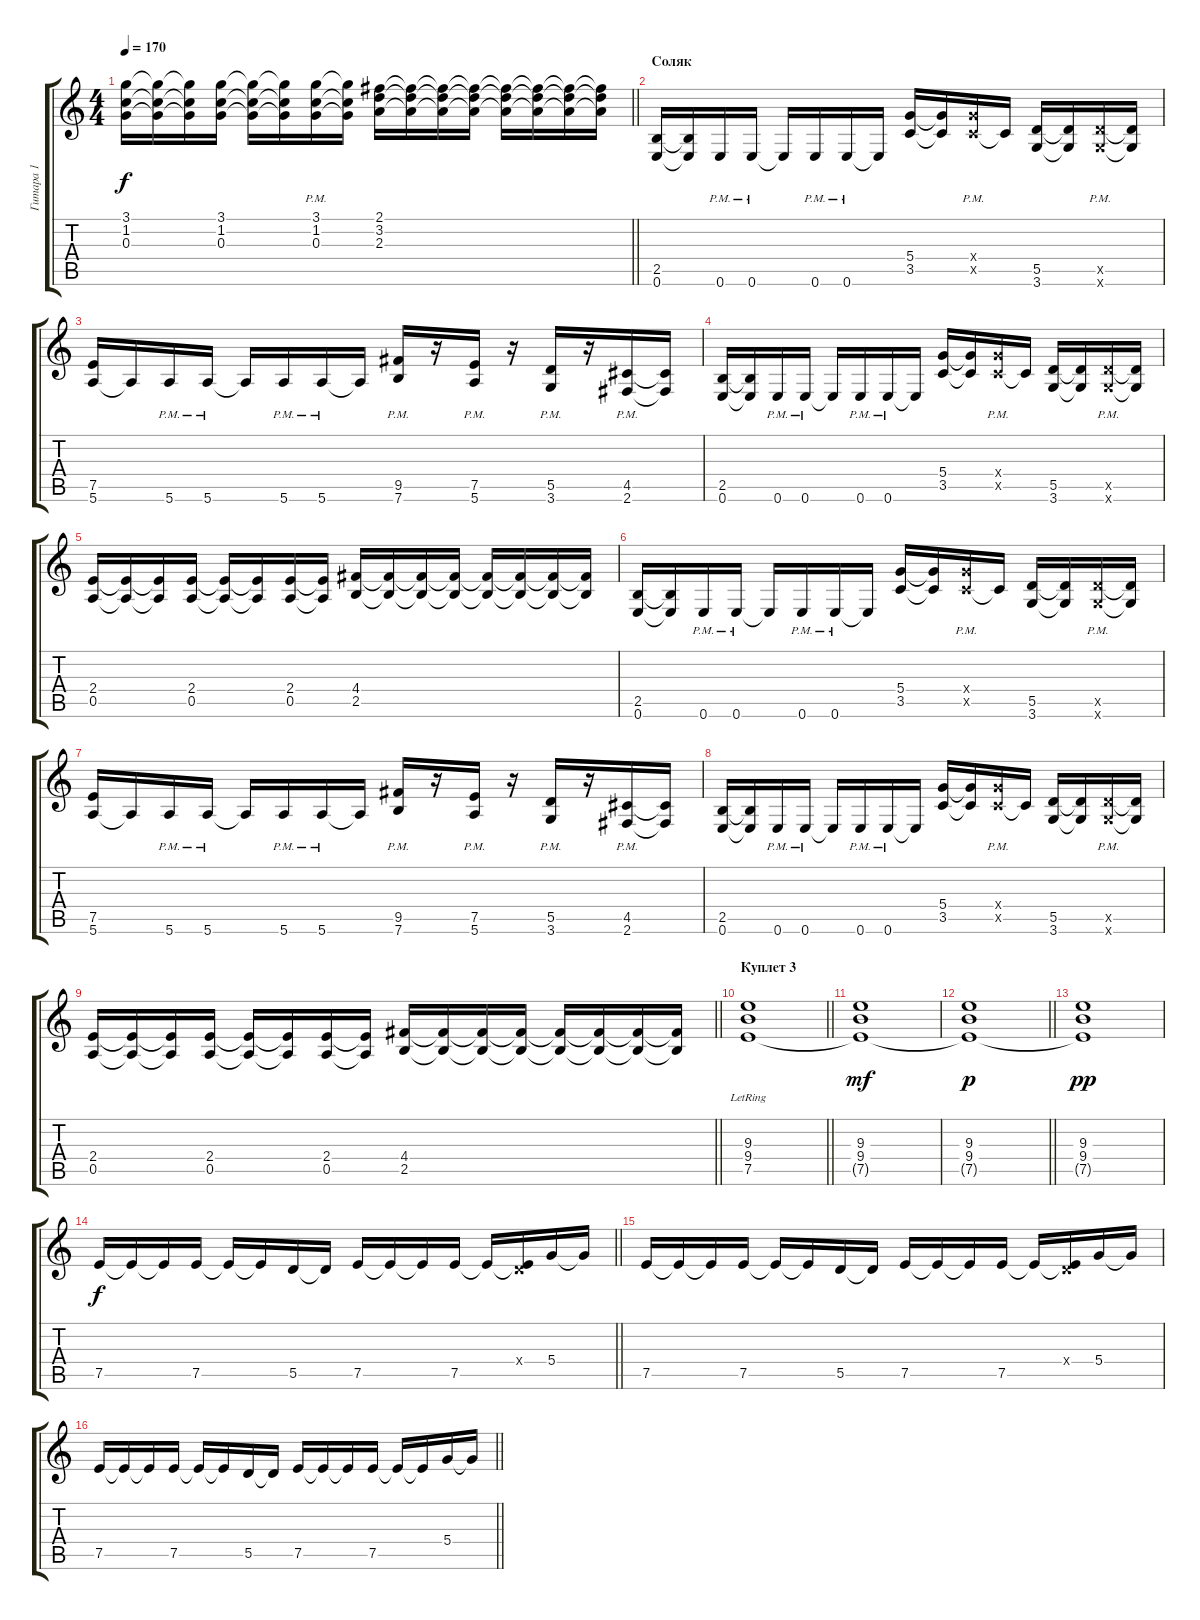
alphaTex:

\track ("Гитара 1" "Гитара 1") {instrument distortionguitar}
\staff {score tabs}
\tuning (E4 B3 G3 D3 A2 E2) {hide}
\ts (4 4)
\tempo 170
\clef g2
\barLineRight lightlight
\ks c
(3.1 1.2 0.3).16{dy f} (3.1{t} 1.2{t} 0.3{t}).16 (3.1{t} 1.2{t} 0.3{t}).16 (3.1 1.2 0.3).16 (3.1{t} 1.2{t} 0.3{t}).16 (3.1{t} 1.2{t} 0.3{t}).16 (3.1{pm} 1.2{pm} 0.3{pm}).16 (3.1{t} 1.2{t} 0.3{t}).16 (2.1 3.2 2.3).16 (2.1{t} 3.2{t} 2.3{t}).16 (2.1{t} 3.2{t} 2.3{t}).16 (2.1{t} 3.2{t} 2.3{t}).16 (2.1{t} 3.2{t} 2.3{t}).16 (2.1{t} 3.2{t} 2.3{t}).16 (2.1{t} 3.2{t} 2.3{t}).16 (2.1{t} 3.2{t} 2.3{t}).16 |
\section ("" "Соляк")
(2.5 0.6).16 (2.5{t} 0.6{t}).16 0.6{pm}.16 0.6{pm}.16 0.6{t}.16 0.6{pm}.16 0.6{pm}.16 0.6{t}.16 (5.4 3.5).16 (5.4{t} 3.5{t}).16 (5.4{pm x} 3.5{pm x}).16 3.5{t}.16 (5.5 3.6).16 (5.5{t} 3.6{t}).16 (5.5{pm x} 3.6{pm x}).16 (5.5{t} 3.6{t}).16 |
(7.5 5.6).16 5.6{t}.16 5.6{pm}.16 5.6{pm}.16 5.6{t}.16 5.6{pm}.16 5.6{pm}.16 5.6{t}.16 (9.5{pm} 7.6{pm}).16 r.16 (7.5 5.6{pm}).16 r.16 (5.5 3.6{pm}).16 r.16 (4.5 2.6{pm}).16 (4.5{t} 2.6{t}).16 |
(2.5 0.6).16 (2.5{t} 0.6{t}).16 0.6{pm}.16 0.6{pm}.16 0.6{t}.16 0.6{pm}.16 0.6{pm}.16 0.6{t}.16 (5.4 3.5).16 (5.4{t} 3.5{t}).16 (5.4{pm x} 3.5{pm x}).16 3.5{t}.16 (5.5 3.6).16 (5.5{t} 3.6{t}).16 (5.5{pm x} 3.6{pm x}).16 (5.5{t} 3.6{t}).16 |
(2.4 0.5).16 (2.4{t} 0.5{t}).16 (2.4{t} 0.5{t}).16 (2.4 0.5).16 (2.4{t} 0.5{t}).16 (2.4{t} 0.5{t}).16 (2.4 0.5).16 (2.4{t} 0.5{t}).16 (4.4 2.5).16 (4.4{t} 2.5{t}).16 (4.4{t} 2.5{t}).16 (4.4{t} 2.5{t}).16 (4.4{t} 2.5{t}).16 (4.4{t} 2.5{t}).16 (4.4{t} 2.5{t}).16 (4.4{t} 2.5{t}).16 |
(2.5 0.6).16 (2.5{t} 0.6{t}).16 0.6{pm}.16 0.6{pm}.16 0.6{t}.16 0.6{pm}.16 0.6{pm}.16 0.6{t}.16 (5.4 3.5).16 (5.4{t} 3.5{t}).16 (5.4{pm x} 3.5{pm x}).16 3.5{t}.16 (5.5 3.6).16 (5.5{t} 3.6{t}).16 (5.5{pm x} 3.6{pm x}).16 (5.5{t} 3.6{t}).16 |
(7.5 5.6).16 5.6{t}.16 5.6{pm}.16 5.6{pm}.16 5.6{t}.16 5.6{pm}.16 5.6{pm}.16 5.6{t}.16 (9.5{pm} 7.6{pm}).16 r.16 (7.5 5.6{pm}).16 r.16 (5.5 3.6{pm}).16 r.16 (4.5 2.6{pm}).16 (4.5{t} 2.6{t}).16 |
(2.5 0.6).16 (2.5{t} 0.6{t}).16 0.6{pm}.16 0.6{pm}.16 0.6{t}.16 0.6{pm}.16 0.6{pm}.16 0.6{t}.16 (5.4 3.5).16 (5.4{t} 3.5{t}).16 (5.4{pm x} 3.5{pm x}).16 3.5{t}.16 (5.5 3.6).16 (5.5{t} 3.6{t}).16 (5.5{pm x} 3.6{pm x}).16 (5.5{t} 3.6{t}).16 |
\barLineRight lightlight
(2.4 0.5).16 (2.4{t} 0.5{t}).16 (2.4{t} 0.5{t}).16 (2.4 0.5).16 (2.4{t} 0.5{t}).16 (2.4{t} 0.5{t}).16 (2.4 0.5).16 (2.4{t} 0.5{t}).16 (4.4 2.5).16 (4.4{t} 2.5{t}).16 (4.4{t} 2.5{t}).16 (4.4{t} 2.5{t}).16 (4.4{t} 2.5{t}).16 (4.4{t} 2.5{t}).16 (4.4{t} 2.5{t}).16 (4.4{t} 2.5{t}).16 |
\section ("" "Куплет 3")
\barLineRight lightlight
(9.3 9.4 7.5{lr}).1 |
(9.3 9.4 7.5{t}).1{dy mf} |
\barLineRight lightlight
(9.3 9.4 7.5{t}).1{dy p} |
(9.3 9.4 7.5{t}).1{dy pp} |
\barLineRight lightlight
7.5.16{dy f} 7.5{t}.16 7.5{t}.16 7.5.16 7.5{t}.16 7.5{t}.16 5.5.16 5.5{t}.16 7.5.16 7.5{t}.16 7.5{t}.16 7.5.16 7.5{t}.16 (0.4{x} 7.5{t}).16 5.4.16 5.4{t}.16 |
7.5.16 7.5{t}.16 7.5{t}.16 7.5.16 7.5{t}.16 7.5{t}.16 5.5.16 5.5{t}.16 7.5.16 7.5{t}.16 7.5{t}.16 7.5.16 7.5{t}.16 (0.4{x} 7.5{t}).16 5.4.16 5.4{t}.16 |
\barLineRight lightlight
7.5.16 7.5{t}.16 7.5{t}.16 7.5.16 7.5{t}.16 7.5{t}.16 5.5.16 5.5{t}.16 7.5.16 7.5{t}.16 7.5{t}.16 7.5.16 7.5{t}.16 7.5{t}.16 5.4.16 5.4{t}.16
